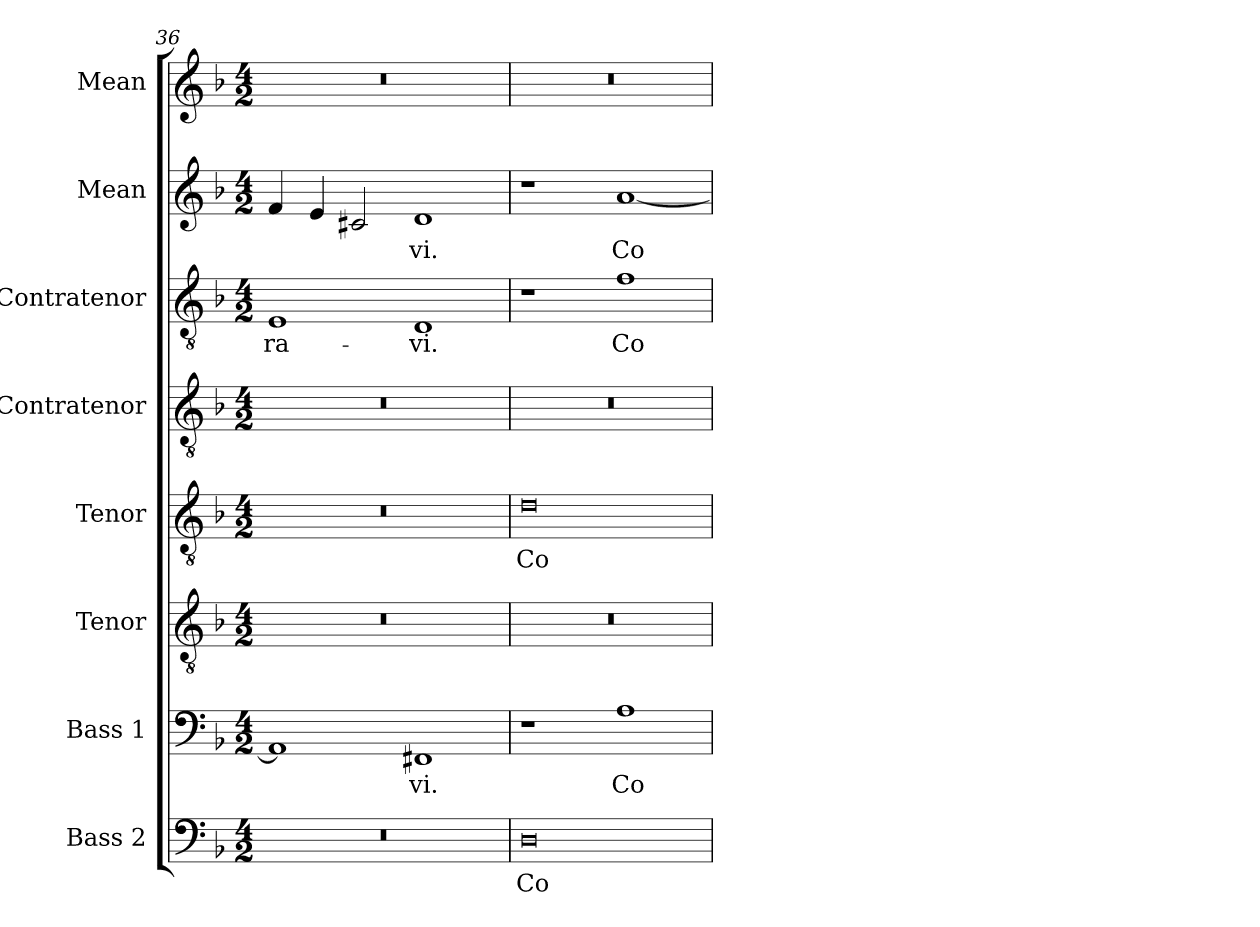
**kern	**text	**kern	**text	**kern	**kern	**text	**kern	**kern	**text	**kern	**text	**kern
*part8	*part8	*part7	*part7	*part6	*part5	*part5	*part4	*part3	*part3	*part2	*part2	*part1
*staff8	*staff8	*staff7	*staff7	*staff6	*staff5	*staff5	*staff4	*staff3	*staff3	*staff2	*staff2	*staff1
*I"Bass 2	*	*I"Bass 1	*	*I"Tenor	*I"Tenor	*	*I"Contratenor	*I"Contratenor	*	*I"Mean	*	*I"Mean
*I'B2.	*	*I'B1.	*	*I'T.	*I'T.	*	*I'Ct.	*I'Ct.	*	*I'M.	*	*I'M.
*clefF4	*	*clefF4	*	*clefGv2	*clefGv2	*	*clefGv2	*clefGv2	*	*clefG2	*	*clefG2
*	*	*	*	*ITrd7c12	*ITrd7c12	*	*ITrd7c12	*ITrd7c12	*	*	*	*
*k[b-]	*	*k[b-]	*	*k[b-]	*k[b-]	*	*k[b-]	*k[b-]	*	*k[b-]	*	*k[b-]
*F:	*	*F:	*	*F:	*F:	*	*F:	*F:	*	*F:	*	*F:
*M4/2	*	*M4/2	*	*M4/2	*M4/2	*	*M4/2	*M4/2	*	*M4/2	*	*M4/2
=36	=36	=36	=36	=36	=36	=36	=36	=36	=36	=36	=36	=36
!LO:N:vis=1	!	!	!	!LO:N:vis=1	!LO:N:vis=1	!	!LO:N:vis=1	!	!	!	!	!
!	!	!	!	!	!	!	!	!	!LO:LY:b:color=#000000	!	!	!LO:N:vis=1
0r	.	1AAi]	.	0r	0r	.	0r	1EEi	-ra-	4fi/	.	0r
.	.	.	.	.	.	.	.	.	.	4ei/	.	.
.	.	.	.	.	.	.	.	.	.	2c#Xi/	.	.
!	!	!	!LO:LY:b:color=#000000	!	!	!	!	!	!	!	!	!
!	!	!	!	!	!	!	!	!	!LO:LY:b:color=#000000	!	!	!
!	!	!	!	!	!	!	!	!	!	!	!LO:LY:b:color=#000000	!
.	.	1FF#Xi	-vi.	.	.	.	.	1DDi	-vi.	1di	-vi.	.
!!LO:PB:g=z
=37	=37	=37	=37	=37	=37	=37	=37	=37	=37	=37	=37	=37
!	!LO:LY:b:color=#000000	!	!	!LO:N:vis=1	!	!	!	!	!	!	!	!
!	!	!	!	!	!	!LO:LY:b:color=#000000	!LO:N:vis=1	!	!	!	!	!LO:N:vis=1
0Di	Co-	1r	.	0r	0Di	Co-	0r	1r	.	1r	.	0r
!	!	!	!LO:LY:b:color=#000000	!	!	!	!	!	!	!	!	!
!	!	!	!	!	!	!	!	!	!LO:LY:b:color=#000000	!	!	!
!	!	!	!	!	!	!	!	!	!	!	!LO:LY:b:color=#000000	!
.	.	1Ai	Co-	.	.	.	.	1Fi	Co-	[1ai	Co-	.
=	=	=	=	=	=	=	=	=	=	=	=	=
*-	*-	*-	*-	*-	*-	*-	*-	*-	*-	*-	*-	*-
